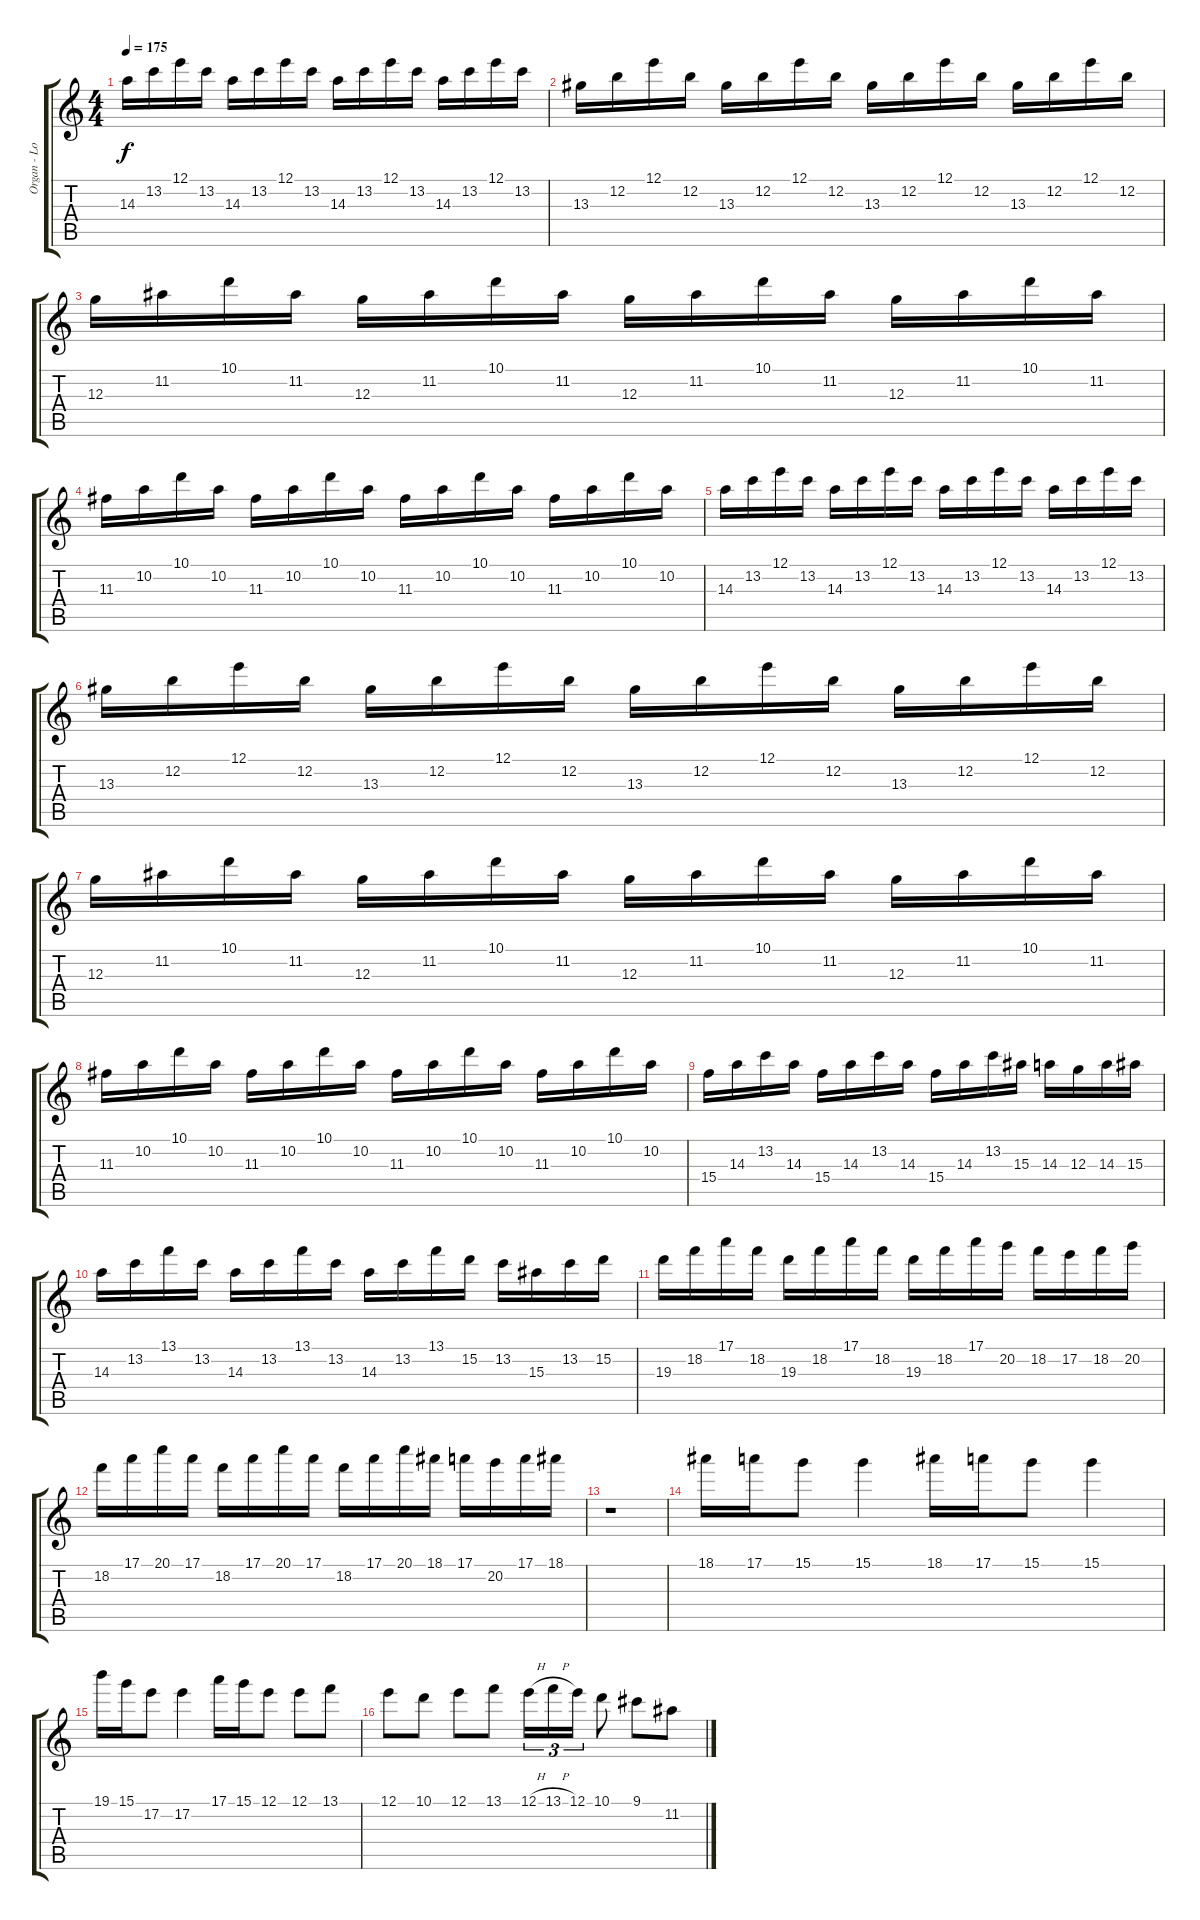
\track ("Organ - Lord" "Organ - Lo") {instrument rockorgan}
\staff {score tabs}
\tuning (E5 B4 G4 D4 A3 E3) {hide}
\ts (4 4)
\tempo 175
\clef g2
\ks c
14.3.16{dy f balance 16} 13.2.16 12.1.16 13.2.16 14.3.16 13.2.16 12.1.16 13.2.16 14.3.16 13.2.16 12.1.16 13.2.16 14.3.16 13.2.16 12.1.16 13.2.16 |
13.3.16{balance 0} 12.2.16 12.1.16 12.2.16 13.3.16 12.2.16 12.1.16 12.2.16 13.3.16 12.2.16 12.1.16 12.2.16 13.3.16 12.2.16 12.1.16 12.2.16 |
12.3.16{balance 16} 11.2.16 10.1.16 11.2.16 12.3.16 11.2.16 10.1.16 11.2.16 12.3.16 11.2.16 10.1.16 11.2.16 12.3.16 11.2.16 10.1.16 11.2.16 |
11.3.16{balance 0} 10.2.16 10.1.16 10.2.16 11.3.16 10.2.16 10.1.16 10.2.16 11.3.16 10.2.16 10.1.16 10.2.16 11.3.16 10.2.16 10.1.16 10.2.16 |
14.3.16{balance 16} 13.2.16 12.1.16 13.2.16 14.3.16 13.2.16 12.1.16 13.2.16 14.3.16 13.2.16 12.1.16 13.2.16 14.3.16 13.2.16 12.1.16 13.2.16 |
13.3.16{balance 0} 12.2.16 12.1.16 12.2.16 13.3.16 12.2.16 12.1.16 12.2.16 13.3.16 12.2.16 12.1.16 12.2.16 13.3.16 12.2.16 12.1.16 12.2.16 |
12.3.16{balance 16} 11.2.16 10.1.16 11.2.16 12.3.16 11.2.16 10.1.16 11.2.16 12.3.16 11.2.16 10.1.16 11.2.16 12.3.16 11.2.16 10.1.16 11.2.16 |
11.3.16{balance 0} 10.2.16 10.1.16 10.2.16 11.3.16 10.2.16 10.1.16 10.2.16 11.3.16 10.2.16 10.1.16 10.2.16 11.3.16 10.2.16 10.1.16 10.2.16 |
15.4.16{balance 16} 14.3.16 13.2.16 14.3.16 15.4.16 14.3.16 13.2.16 14.3.16 15.4.16 14.3.16 13.2.16 15.3.16 14.3.16 12.3.16 14.3.16 15.3.16 |
14.3.16{balance 0} 13.2.16 13.1.16 13.2.16 14.3.16 13.2.16 13.1.16 13.2.16 14.3.16 13.2.16 13.1.16 15.2.16 13.2.16 15.3.16 13.2.16 15.2.16 |
19.3.16{balance 16} 18.2.16 17.1.16 18.2.16 19.3.16 18.2.16 17.1.16 18.2.16 19.3.16 18.2.16 17.1.16 20.2.16 18.2.16 17.2.16 18.2.16 20.2.16 |
18.2.16{balance 0} 17.1.16 20.1.16 17.1.16 18.2.16 17.1.16 20.1.16 17.1.16 18.2.16 17.1.16 20.1.16 18.1.16 17.1.16 20.2.16 17.1.16 18.1.16 |
r.1 |
18.1.16 17.1.16 15.1.8 15.1.4 18.1.16 17.1.16 15.1.8 15.1.4 |
19.1.16 15.1.16 17.2.8 17.2.4 17.1.16 15.1.16 12.1.8 12.1.8 13.1.8 |
12.1.8 10.1.8 12.1.8 13.1.8 12.1{h}.16{tu (3 2)} 13.1{h}.16{tu (3 2)} 12.1.16{tu (3 2)} 10.1.8 9.1.8 11.2.8
